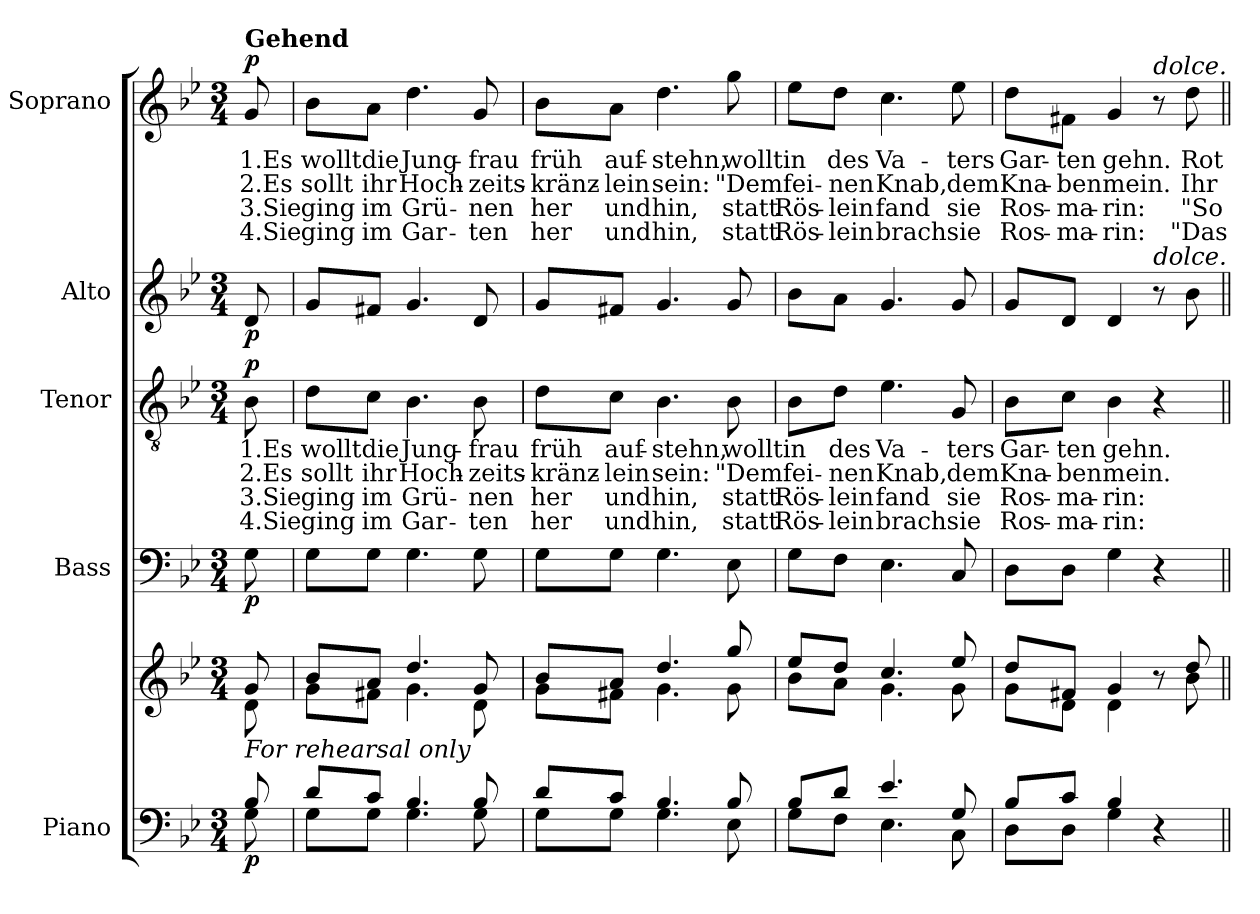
**kern	**kern	**dynam	**kern	**dynam	**kern	**text	**text	**text	**text	**dynam	**kern	**dynam	**kern	**text	**text	**text	**text	**dynam
*part5	*part5	*part5	*part4	*part4	*part3	*part3	*part3	*part3	*part3	*part3	*part2	*part2	*part1	*part1	*part1	*part1	*part1	*part1
*staff6	*staff5	*staff5/6	*staff4	*staff4	*staff3	*staff3	*staff3	*staff3	*staff3	*staff3	*staff2	*staff2	*staff1	*staff1	*staff1	*staff1	*staff1	*staff1
*I"Piano	*	*	*I"Bass	*	*I"Tenor	*	*	*	*	*	*I"Alto	*	*I"Soprano	*	*	*	*	*
*I'Pno	*	*	*	*	*	*	*	*	*	*	*	*	*I'Pno	*	*	*	*	*
*clefF4	*clefG2	*	*clefF4	*	*clefGv2	*	*	*	*	*	*clefG2	*	*clefG2	*	*	*	*	*
*k[b-e-]	*k[b-e-]	*	*k[b-e-]	*	*k[b-e-]	*	*	*	*	*	*k[b-e-]	*	*k[b-e-]	*	*	*	*	*
*g:	*g:	*	*g:	*	*g:	*	*	*	*	*	*g:	*	*g:	*	*	*	*	*
*M3/4	*M3/4	*	*M3/4	*	*M3/4	*	*	*	*	*	*M3/4	*	*M3/4	*	*	*	*	*
*MM96	*MM96	*	*MM96	*	*MM96	*	*	*	*	*	*MM96	*	*MM96	*	*	*	*	*
=1	=1	=1	=1	=1	=1	=1	=1	=1	=1	=1	=1	=1	=1	=1	=1	=1	=1	=1
*^	*^	*	*	*	*	*	*	*	*	*	*	*	*	*	*	*	*	*
!	!	!	!	!	!	!	!	!	!	!	!	!	!	!	!LO:TX:a:B:t=Gehend	!	!	!	!	!
!LO:TX:a:i:t=For rehearsal only	!	!	!	!	!	!	!	!	!	!	!	!	!	!	!	!	!	!	!	!
!	!	!	!	!LO:DY:b=2	!	!LO:DY:b	!	!LO:LY:b	!LO:LY:b	!LO:LY:b	!LO:LY:b	!LO:DY:b	!	!LO:DY:b	!	!LO:LY:b	!LO:LY:b	!LO:LY:b	!LO:LY:b	!LO:DY:b
8B-/	8G\	8g/	8d\	p	8G\	p	8B-\	1.Es	2.Es	3.Sie	4.Sie	p	8d/	p	8g/	1.Es	2.Es	3.Sie	4.Sie	p
=2	=2	=2	=2	=2	=2	=2	=2	=2	=2	=2	=2	=2	=2	=2	=2	=2	=2	=2	=2	=2
!	!	!	!	!	!	!	!	!LO:LY:b	!LO:LY:b	!LO:LY:b	!LO:LY:b	!	!	!	!	!LO:LY:b	!LO:LY:b	!LO:LY:b	!LO:LY:b	!
8d/L	8G\L	8b-/L	8g\L	.	8G\L	.	8d\L	wollt	sollt	ging	ging	.	8g/L	.	8b-\L	wollt	sollt	ging	ging	.
!	!	!	!	!	!	!	!	!LO:LY:b	!LO:LY:b	!LO:LY:b	!LO:LY:b	!	!	!	!	!LO:LY:b	!LO:LY:b	!LO:LY:b	!LO:LY:b	!
8c/J	8G\J	8a/J	8f#X\J	.	8G\J	.	8c\J	die	ihr	im	im	.	8f#X/J	.	8a\J	die	ihr	im	im	.
!	!	!	!	!	!	!	!	!LO:LY:b	!LO:LY:b	!LO:LY:b	!LO:LY:b	!	!	!	!	!LO:LY:b	!LO:LY:b	!LO:LY:b	!LO:LY:b	!
4.B-/	4.G\	4.dd/	4.g\	.	4.G\	.	4.B-\	Jung-	Hoch-	Grü-	Gar-	.	4.g/	.	4.dd\	Jung-	Hoch-	Grü-	Gar-	.
!	!	!	!	!	!	!	!	!LO:LY:b	!LO:LY:b	!LO:LY:b	!LO:LY:b	!	!	!	!	!LO:LY:b	!LO:LY:b	!LO:LY:b	!LO:LY:b	!
8B-/	8G\	8g/	8d\	.	8G\	.	8B-\	-frau	-zeits-	-nen	-ten	.	8d/	.	8g/	-frau	-zeits-	-nen	-ten	.
=3	=3	=3	=3	=3	=3	=3	=3	=3	=3	=3	=3	=3	=3	=3	=3	=3	=3	=3	=3	=3
!	!	!	!	!	!	!	!	!LO:LY:b	!LO:LY:b	!LO:LY:b	!LO:LY:b	!	!	!	!	!LO:LY:b	!LO:LY:b	!LO:LY:b	!LO:LY:b	!
8d/L	8G\L	8b-/L	8g\L	.	8G\L	.	8d\L	früh	-kränz-	her	her	.	8g/L	.	8b-\L	früh	-kränz-	her	her	.
!	!	!	!	!	!	!	!	!LO:LY:b	!LO:LY:b	!LO:LY:b	!LO:LY:b	!	!	!	!	!LO:LY:b	!LO:LY:b	!LO:LY:b	!LO:LY:b	!
8c/J	8G\J	8a/J	8f#X\J	.	8G\J	.	8c\J	auf-	-lein	und	und	.	8f#X/J	.	8a\J	auf-	-lein	und	und	.
!	!	!	!	!	!	!	!	!LO:LY:b	!LO:LY:b	!LO:LY:b	!LO:LY:b	!	!	!	!	!LO:LY:b	!LO:LY:b	!LO:LY:b	!LO:LY:b	!
4.B-/	4.G\	4.dd/	4.g\	.	4.G\	.	4.B-\	-stehn,	sein:	hin,	hin,	.	4.g/	.	4.dd\	-stehn,	sein:	hin,	hin,	.
!	!	!	!	!	!	!	!	!LO:LY:b	!LO:LY:b	!LO:LY:b	!LO:LY:b	!	!	!	!	!LO:LY:b	!LO:LY:b	!LO:LY:b	!LO:LY:b	!
8B-/	8E-\	8gg/	8g\	.	8E-\	.	8B-\	wollt	"Dem	statt	statt	.	8g/	.	8gg\	wollt	"Dem	statt	statt	.
=4	=4	=4	=4	=4	=4	=4	=4	=4	=4	=4	=4	=4	=4	=4	=4	=4	=4	=4	=4	=4
!	!	!	!	!	!	!	!	!LO:LY:b	!LO:LY:b	!LO:LY:b	!LO:LY:b	!	!	!	!	!LO:LY:b	!LO:LY:b	!LO:LY:b	!LO:LY:b	!
8B-/L	8G\L	8ee-/L	8b-\L	.	8G\L	.	8B-\L	in	fei-	Rös-	Rös-	.	8b-\L	.	8ee-\L	in	fei-	Rös-	Rös-	.
!	!	!	!	!	!	!	!	!LO:LY:b	!LO:LY:b	!LO:LY:b	!LO:LY:b	!	!	!	!	!LO:LY:b	!LO:LY:b	!LO:LY:b	!LO:LY:b	!
8d/J	8F\J	8dd/J	8a\J	.	8F\J	.	8d\J	des	-nen	-lein	-lein	.	8a\J	.	8dd\J	des	-nen	-lein	-lein	.
!	!	!	!	!	!	!	!	!LO:LY:b	!LO:LY:b	!LO:LY:b	!LO:LY:b	!	!	!	!	!LO:LY:b	!LO:LY:b	!LO:LY:b	!LO:LY:b	!
4.e-/	4.E-\	4.cc/	4.g\	.	4.E-\	.	4.e-\	Va-	Knab,	fand	brach	.	4.g/	.	4.cc\	Va-	Knab,	fand	brach	.
!	!	!	!	!	!	!	!	!LO:LY:b	!LO:LY:b	!LO:LY:b	!LO:LY:b	!	!	!	!	!LO:LY:b	!LO:LY:b	!LO:LY:b	!LO:LY:b	!
8G/	8C\	8ee-/	8g\	.	8C/	.	8G/	-ters	dem	sie	sie	.	8g/	.	8ee-\	-ters	dem	sie	sie	.
!!LO:PB:g=z
=5	=5	=5	=5	=5	=5	=5	=5	=5	=5	=5	=5	=5	=5	=5	=5	=5	=5	=5	=5	=5
!	!	!	!	!	!	!	!	!LO:LY:b	!LO:LY:b	!LO:LY:b	!LO:LY:b	!	!	!	!	!LO:LY:b	!LO:LY:b	!LO:LY:b	!LO:LY:b	!
8B-/L	8D\L	8dd/L	8g\L	.	8D\L	.	8B-\L	Gar-	Kna-	Ros-	Ros-	.	8g/L	.	8dd\L	Gar-	Kna-	Ros-	Ros-	.
!	!	!	!	!	!	!	!	!LO:LY:b	!LO:LY:b	!LO:LY:b	!LO:LY:b	!	!	!	!	!LO:LY:b	!LO:LY:b	!LO:LY:b	!LO:LY:b	!
8c/J	8D\J	8f#X/J	8d\J	.	8D\J	.	8c\J	-ten	-ben	-ma-	-ma-	.	8d/J	.	8f#X\J	-ten	-ben	-ma-	-ma-	.
!	!	!	!	!	!	!	!	!LO:LY:b	!LO:LY:b	!LO:LY:b	!LO:LY:b	!	!	!	!	!LO:LY:b	!LO:LY:b	!LO:LY:b	!LO:LY:b	!
4B-/	4G\	4g/	4d\	.	4G\	.	4B-\	gehn.	mein.	-rin:	-rin:	.	4d/	.	4g/	gehn.	mein.	-rin:	-rin:	.
!	!	!	!	!	!	!	!	!	!	!	!	!	!	!	!LO:TX:a:i:t=dolce.	!	!	!	!	!
!	!	!	!	!	!	!	!	!	!	!	!	!	!LO:TX:a:i:t=dolce.	!	!	!	!	!	!	!
4r	4ryy	8r	8ryy	.	4r	.	4r	.	.	.	.	.	8r	.	8r	.	.	.	.	.
!	!	!	!	!	!	!	!	!	!	!	!	!	!	!	!	!LO:LY:b	!LO:LY:b	!LO:LY:b	!LO:LY:b	!
.	.	8dd/	8b-\	.	.	.	.	.	.	.	.	.	8b-\	.	8dd\	Rot	Ihr	"So	"Das	.
*v	*v	*	*	*	*	*	*	*	*	*	*	*	*	*	*	*	*	*	*	*
*	*v	*v	*	*	*	*	*	*	*	*	*	*	*	*	*	*	*	*	*
=||	=||	=||	=||	=||	=||	=||	=||	=||	=||	=||	=||	=||	=||	=||	=||	=||	=||	=||
*-	*-	*-	*-	*-	*-	*-	*-	*-	*-	*-	*-	*-	*-	*-	*-	*-	*-	*-
